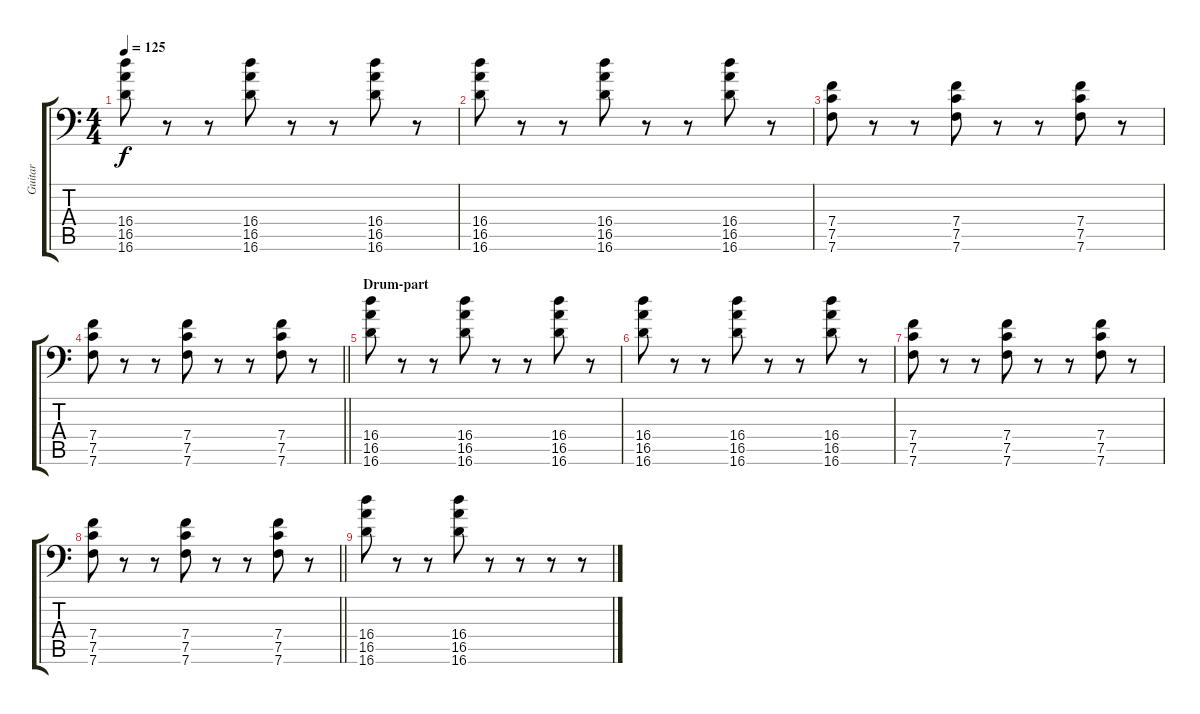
\track ("Guitar" "Guitar") {instrument electricguitarclean}
\staff {score tabs}
\tuning (C4 G3 Eb3 Bb2 F2 Bb1) {hide}
\ts (4 4)
\tempo 125
\clef f4
\ks c
(16.4 16.5 16.6).8{dy f} r.8 r.8 (16.4 16.5 16.6).8 r.8 r.8 (16.4 16.5 16.6).8 r.8 |
(16.4 16.5 16.6).8 r.8 r.8 (16.4 16.5 16.6).8 r.8 r.8 (16.4 16.5 16.6).8 r.8 |
(7.4 7.5 7.6).8 r.8 r.8 (7.4 7.5 7.6).8 r.8 r.8 (7.4 7.5 7.6).8 r.8 |
\barLineRight lightlight
(7.4 7.5 7.6).8 r.8 r.8 (7.4 7.5 7.6).8 r.8 r.8 (7.4 7.5 7.6).8 r.8 |
\section ("" "Drum-part")
(16.4 16.5 16.6).8 r.8 r.8 (16.4 16.5 16.6).8 r.8 r.8 (16.4 16.5 16.6).8 r.8 |
(16.4 16.5 16.6).8 r.8 r.8 (16.4 16.5 16.6).8 r.8 r.8 (16.4 16.5 16.6).8 r.8 |
(7.4 7.5 7.6).8 r.8 r.8 (7.4 7.5 7.6).8 r.8 r.8 (7.4 7.5 7.6).8 r.8 |
\barLineRight lightlight
(7.4 7.5 7.6).8 r.8 r.8 (7.4 7.5 7.6).8 r.8 r.8 (7.4 7.5 7.6).8 r.8 |
(16.4 16.5 16.6).8 r.8 r.8 (16.4 16.5 16.6).8 r.8 r.8 r.8 r.8
